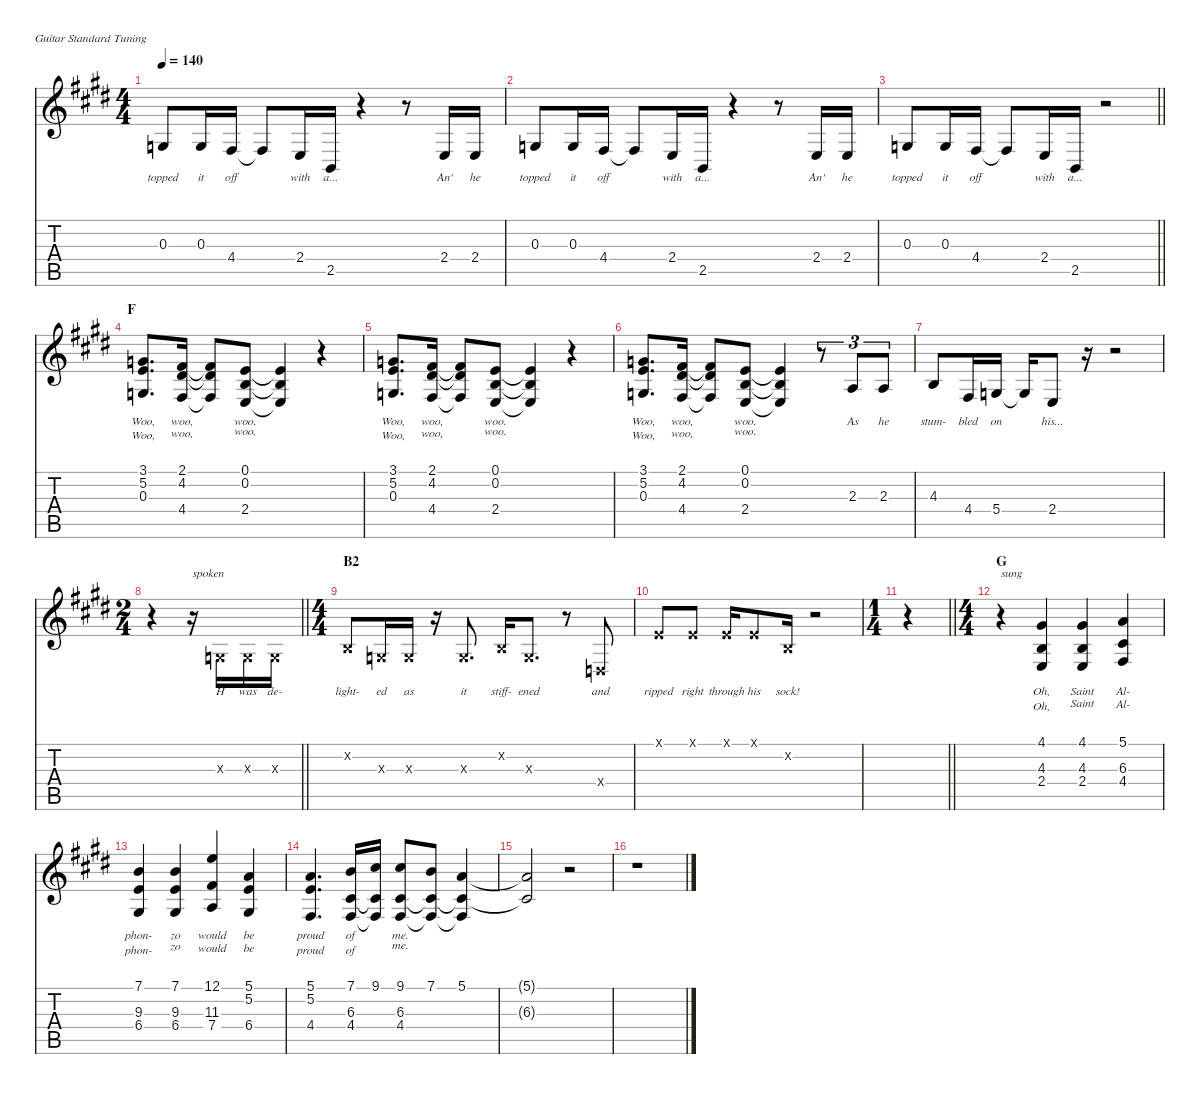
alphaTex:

\defaultSystemsLayout 4
\hideDynamics
\bracketExtendMode nobrackets
\singleTrackTrackNamePolicy hidden
\multiTrackTrackNamePolicy hidden
\firstSystemTrackNameMode fullname
\firstSystemTrackNameOrientation horizontal
\otherSystemsTrackNameOrientation horizontal
\track ("Vocals" "led.synth.") {instrument lead6voice}
\staff {score tabs}
\tuning (E4 B3 G3 D3 A2 E2)
\ts (4 4)
\tempo 140
\clef g2
\ks e
0.3{acc forcenatural}.8{lyrics (0 "topped") lyrics (1 " ") lyrics (2 "") lyrics (3 "") lyrics (4 "") dy fff beam Up} 0.3{acc forcenatural}.16{lyrics (0 "it") lyrics (1 " ") lyrics (2 "") lyrics (3 "") lyrics (4 "") beam Up} 4.4{acc #}.16{lyrics (0 "off") lyrics (1 " ") lyrics (2 "") lyrics (3 "") lyrics (4 "") beam Up} 4.4{t acc #}.8{dy f beam Up} 2.4{acc forcenatural}.16{lyrics (0 "with") lyrics (1 " ") lyrics (2 "") lyrics (3 "") lyrics (4 "") dy fff beam Up} 2.5{acc forcenatural}.16{lyrics (0 "a...") lyrics (1 " ") lyrics (2 "") lyrics (3 "") lyrics (4 "") beam Up} r.4{beam Up} r.8{beam Up} 2.4{acc forcenatural}.16{lyrics (0 "An'") lyrics (1 " ") lyrics (2 "") lyrics (3 "") lyrics (4 "") beam Up} 2.4{acc forcenatural}.16{lyrics (0 "he") lyrics (1 " ") lyrics (2 "") lyrics (3 "") lyrics (4 "") beam Up} |
0.3{acc forcenatural}.8{lyrics (0 "topped") lyrics (1 " ") lyrics (2 "") lyrics (3 "") lyrics (4 "") beam Up} 0.3{acc forcenatural}.16{lyrics (0 "it") lyrics (1 " ") lyrics (2 "") lyrics (3 "") lyrics (4 "") beam Up} 4.4{acc #}.16{lyrics (0 "off") lyrics (1 " ") lyrics (2 "") lyrics (3 "") lyrics (4 "") beam Up} 4.4{t acc #}.8{dy f beam Up} 2.4{acc forcenatural}.16{lyrics (0 "with") lyrics (1 " ") lyrics (2 "") lyrics (3 "") lyrics (4 "") dy fff beam Up} 2.5{acc forcenatural}.16{lyrics (0 "a...") lyrics (1 " ") lyrics (2 "") lyrics (3 "") lyrics (4 "") beam Up} r.4{beam Up} r.8{beam Up} 2.4{acc forcenatural}.16{lyrics (0 "An'") lyrics (1 " ") lyrics (2 "") lyrics (3 "") lyrics (4 "") beam Up} 2.4{acc forcenatural}.16{lyrics (0 "he") lyrics (1 " ") lyrics (2 "") lyrics (3 "") lyrics (4 "") beam Up} |
\barLineRight lightlight
0.3{acc forcenatural}.8{lyrics (0 "topped") lyrics (1 " ") lyrics (2 "") lyrics (3 "") lyrics (4 "") beam Up} 0.3{acc forcenatural}.16{lyrics (0 "it") lyrics (1 " ") lyrics (2 "") lyrics (3 "") lyrics (4 "") beam Up} 4.4{acc #}.16{lyrics (0 "off") lyrics (1 " ") lyrics (2 "") lyrics (3 "") lyrics (4 "") beam Up} 4.4{t acc #}.8{dy f beam Up} 2.4{acc forcenatural}.16{lyrics (0 "with") lyrics (1 " ") lyrics (2 "") lyrics (3 "") lyrics (4 "") dy fff beam Up} 2.5{acc forcenatural}.16{lyrics (0 "a...") lyrics (1 "") lyrics (2 "") lyrics (3 "") lyrics (4 "") beam Up} r.2{beam Up} |
\section ("" "F")
(3.1{acc forcenatural} 5.2{acc forcenatural} 0.3{acc forcenatural}).8{d lyrics (0 "Woo,") lyrics (1 "Woo,") lyrics (2 "") lyrics (3 "") lyrics (4 "") beam Up} (2.1{acc #} 4.2{acc #} 4.4{acc #}).16{lyrics (0 "woo,") lyrics (1 "woo,") lyrics (2 "") lyrics (3 "") lyrics (4 "") beam Up} (2.1{t acc #} 4.2{t acc #} 4.4{t acc #}).8{dy f beam Up} (0.1{acc forcenatural} 0.2{acc forcenatural} 2.4{acc forcenatural}).8{lyrics (0 "woo.") lyrics (1 "woo.") lyrics (2 "") lyrics (3 "") lyrics (4 "") dy fff beam Up} (0.1{t acc forcenatural} 0.2{t acc forcenatural} 2.4{t acc forcenatural}).4{dy f beam Up} r.4{beam Up} |
(3.1{acc forcenatural} 5.2{acc forcenatural} 0.3{acc forcenatural}).8{d lyrics (0 "Woo,") lyrics (1 "Woo,") lyrics (2 "") lyrics (3 "") lyrics (4 "") dy fff beam Up} (2.1{acc #} 4.2{acc #} 4.4{acc #}).16{lyrics (0 "woo,") lyrics (1 "woo,") lyrics (2 "") lyrics (3 "") lyrics (4 "") beam Up} (2.1{t acc #} 4.2{t acc #} 4.4{t acc #}).8{dy f beam Up} (0.1{acc forcenatural} 0.2{acc forcenatural} 2.4{acc forcenatural}).8{lyrics (0 "woo.") lyrics (1 "woo.") lyrics (2 "") lyrics (3 "") lyrics (4 "") dy fff beam Up} (0.1{t acc forcenatural} 0.2{t acc forcenatural} 2.4{t acc forcenatural}).4{dy f beam Up} r.4{beam Up} |
(3.1{acc forcenatural} 5.2{acc forcenatural} 0.3{acc forcenatural}).8{d lyrics (0 "Woo,") lyrics (1 "Woo,") lyrics (2 "") lyrics (3 "") lyrics (4 "") dy fff beam Up} (2.1{acc #} 4.2{acc #} 4.4{acc #}).16{lyrics (0 "woo,") lyrics (1 "woo,") lyrics (2 "") lyrics (3 "") lyrics (4 "") beam Up} (2.1{t acc #} 4.2{t acc #} 4.4{t acc #}).8{dy f beam Up} (0.1{acc forcenatural} 0.2{acc forcenatural} 2.4{acc forcenatural}).8{lyrics (0 "woo.") lyrics (1 "woo.") lyrics (2 "") lyrics (3 "") lyrics (4 "") dy fff beam Up} (0.1{t acc forcenatural} 0.2{t acc forcenatural} 2.4{t acc forcenatural}).4{dy f beam Up} r.8{tu (3 2) beam Up} 2.3{acc forcenatural}.8{tu (3 2) lyrics (0 "As") lyrics (1 " ") lyrics (2 "") lyrics (3 "") lyrics (4 "") dy fff beam Up} 2.3{acc forcenatural}.8{tu (3 2) lyrics (0 "he") lyrics (1 " ") lyrics (2 "") lyrics (3 "") lyrics (4 "") beam Up} |
4.3{acc forcenatural}.8{lyrics (0 "stum-") lyrics (1 " ") lyrics (2 "") lyrics (3 "") lyrics (4 "") beam Up} 4.4{acc #}.16{lyrics (0 "bled") lyrics (1 " ") lyrics (2 "") lyrics (3 "") lyrics (4 "") beam Up} 5.4{acc forcenatural}.16{lyrics (0 "on") lyrics (1 " ") lyrics (2 "") lyrics (3 "") lyrics (4 "") beam Up} 5.4{t acc forcenatural}.16{dy f beam Up} 2.4{acc forcenatural}.8{lyrics (0 "his...") lyrics (1 " ") lyrics (2 "") lyrics (3 "") lyrics (4 "") dy fff beam Up} r.16{beam Up} r.2{beam Up} |
\ts (2 4)
\barLineRight lightlight
r.4{beam Down} r.16{txt "spoken" beam Down} 0.3{x acc forcenatural}.16{lyrics (0 "H") lyrics (1 " ") lyrics (2 "") lyrics (3 "") lyrics (4 "") dy f beam Up} 0.3{x acc forcenatural}.16{lyrics (0 "was") lyrics (1 " ") lyrics (2 "") lyrics (3 "") lyrics (4 "") beam Up} 0.3{x acc forcenatural}.16{lyrics (0 "de-") lyrics (1 " ") lyrics (2 "") lyrics (3 "") lyrics (4 "") beam Up} |
\ts (4 4)
\section ("" "B2")
0.2{x acc forcenatural}.8{lyrics (0 "light-") lyrics (1 " ") lyrics (2 "") lyrics (3 "") lyrics (4 "") beam Up} 0.3{x acc forcenatural}.16{lyrics (0 "ed") lyrics (1 " ") lyrics (2 "") lyrics (3 "") lyrics (4 "") beam Up} 0.3{x acc forcenatural}.16{lyrics (0 "as") lyrics (1 " ") lyrics (2 "") lyrics (3 "") lyrics (4 "") beam Up} r.16{beam Up} 0.3{x acc forcenatural}.8{d lyrics (0 "it") lyrics (1 " ") lyrics (2 "") lyrics (3 "") lyrics (4 "") beam Up} 0.2{x acc forcenatural}.16{lyrics (0 "stiff-") lyrics (1 " ") lyrics (2 "") lyrics (3 "") lyrics (4 "") beam Up} 0.3{x acc forcenatural}.8{d lyrics (0 "ened") lyrics (1 " ") lyrics (2 "") lyrics (3 "") lyrics (4 "") beam Up} r.8{beam Up} 0.4{x acc forcenatural}.8{lyrics (0 "and") lyrics (1 " ") lyrics (2 "") lyrics (3 "") lyrics (4 "") beam Up} |
0.1{x acc forcenatural}.8{lyrics (0 "ripped") lyrics (1 " ") lyrics (2 "") lyrics (3 "") lyrics (4 "") beam Up} 0.1{x acc forcenatural}.8{lyrics (0 "right") lyrics (1 " ") lyrics (2 "") lyrics (3 "") lyrics (4 "") beam Up} 0.1{x acc forcenatural}.16{lyrics (0 "through") lyrics (1 " ") lyrics (2 "") lyrics (3 "") lyrics (4 "") beam Up} 0.1{x acc forcenatural}.8{lyrics (0 "his") lyrics (1 " ") lyrics (2 "") lyrics (3 "") lyrics (4 "") beam Up} 0.2{x acc forcenatural}.16{lyrics (0 "sock!") lyrics (1 "") lyrics (2 "") lyrics (3 "") lyrics (4 "") beam Up} r.2{beam Up} |
\ts (1 4)
\barLineRight lightlight
r.4{beam Down} |
\ts (4 4)
\section ("" "G")
r.4{txt "sung" beam Down} (4.1{acc #} 4.3{acc forcenatural} 2.4{acc forcenatural}).4{lyrics (0 "Oh,") lyrics (1 "Oh,") lyrics (2 "") lyrics (3 "") lyrics (4 "") dy fff beam Up} (4.1{acc #} 4.3{acc forcenatural} 2.4{acc forcenatural}).4{lyrics (0 "Saint") lyrics (1 "Saint") lyrics (2 "") lyrics (3 "") lyrics (4 "") beam Up} (5.1{acc forcenatural} 6.3{acc #} 4.4{acc #}).4{lyrics (0 "Al-") lyrics (1 "Al-") lyrics (2 "") lyrics (3 "") lyrics (4 "") beam Up} |
(7.1{acc forcenatural} 9.3{acc forcenatural} 6.4{acc #}).4{lyrics (0 "phon-") lyrics (1 "phon-") lyrics (2 "") lyrics (3 "") lyrics (4 "") beam Up} (7.1{acc forcenatural} 9.3{acc forcenatural} 6.4{acc #}).4{lyrics (0 "zo") lyrics (1 "zo") lyrics (2 "") lyrics (3 "") lyrics (4 "") beam Up} (12.1{acc forcenatural} 11.3{acc #} 7.4{acc forcenatural}).4{lyrics (0 "would") lyrics (1 "would") lyrics (2 "") lyrics (3 "") lyrics (4 "") beam Up} (5.1{acc forcenatural} 5.2{acc forcenatural} 6.4{acc #}).4{lyrics (0 "be") lyrics (1 "be") lyrics (2 "") lyrics (3 "") lyrics (4 "") beam Up} |
(5.1{acc forcenatural} 5.2{acc forcenatural} 4.4{acc #}).4{d lyrics (0 "proud") lyrics (1 "proud") lyrics (2 "") lyrics (3 "") lyrics (4 "") beam Up} (7.1{acc forcenatural} 6.3{acc #} 4.4{acc #}).16{lyrics (0 "of") lyrics (1 "of") lyrics (2 "") lyrics (3 "") lyrics (4 "") beam Up} (9.1{acc #} 6.3{t acc #} 4.4{t acc #}).16{lyrics (0 " ") lyrics (1 " ") lyrics (2 "") lyrics (3 "") lyrics (4 "") beam Up} (9.1{acc #} 6.3{acc #} 4.4{acc #}).8{lyrics (0 "me.") lyrics (1 "me.") lyrics (2 "") lyrics (3 "") lyrics (4 "") beam Up} (7.1{acc forcenatural} 6.3{t acc #} 4.4{t acc #}).8{lyrics (0 " ") lyrics (1 " ") lyrics (2 "") lyrics (3 "") lyrics (4 "") beam Up} (5.1{acc forcenatural} 6.3{t acc #} 4.4{t acc #}).4{lyrics (0 "") lyrics (1 " ") lyrics (2 "") lyrics (3 "") lyrics (4 "") beam Up} |
(5.1{t acc forcenatural} 6.3{t acc #}).2{dy f beam Up} r.2{beam Up} |
r.1{beam Down}
